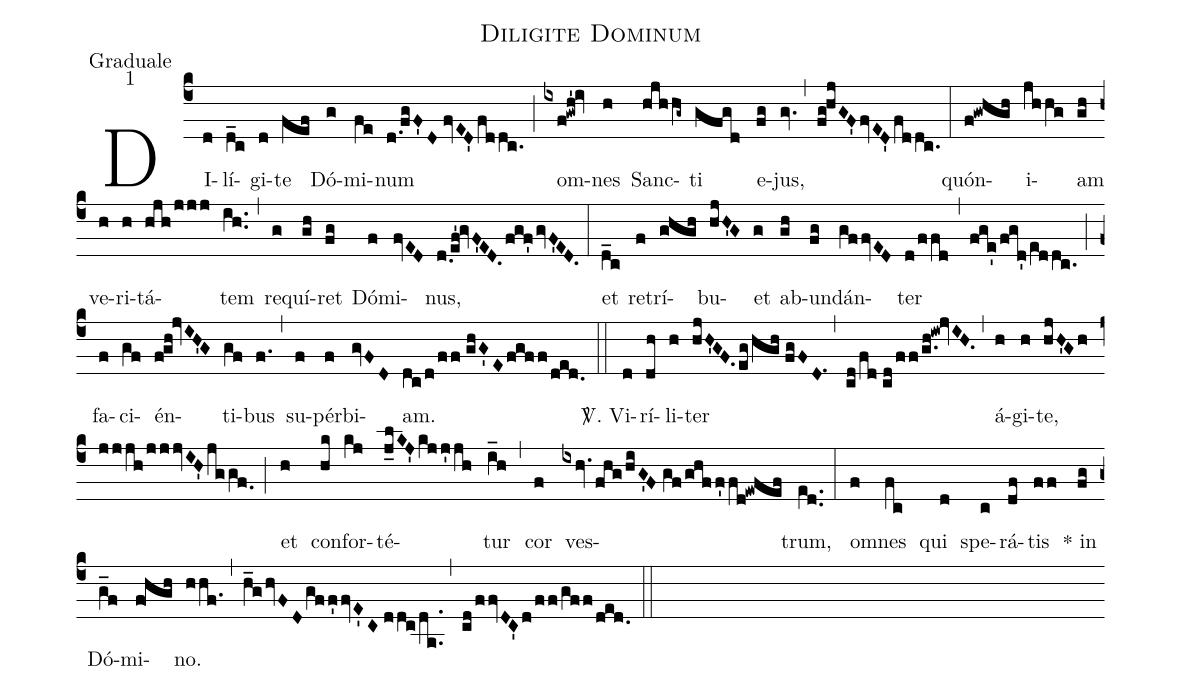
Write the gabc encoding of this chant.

name: Diligite Dominum;
office-part: Graduale;
mode: 1;
%%
(c4) DI(d)lí(d_c)gi(d)te(fef) Dó(g)mi(fe)num(d./[-0.5]fgF'D//fvED'fddc.) (;) om(ixf!gwh'!iv)nes(h) Sanc(hjhhg~)ti(gfgd) e(fg)jus,(gv.) (,) (fg!hjGF'fvED'fddc.) (:)
quón(f!gwhgh)i(jhhg)am(gh) ve(h)ri(h)tá(hjh/jjj)tem(ih..) (,) re(g)quí(gh)ret(fg) Dó(f)mi(fvED)nus,(d.0/[-0.5]ef'!gvF'ED.fgf'gvF'ED.) (:)
et(d_c) re(f)trí(ghgh)bu(hjH'G)et(g) ab(gh)un(fg)dán(gffvED)ter(d/ffd) (,) (fge'/fgd'/e[ll:1]ddc.) (;) fa(f)ci(gf)én(fgh!jvIH'G)ti(gf)bus(f.) (,) su(f)pér(f)bi(gvFD)am.(dc/d/ff//ghG'Efgff/ded.) (::)
<sp>V/</sp>. Vi(d)rí(dh)li(h)ter(hjH'GF.eg/hgh//fgFD.1) (,) (cd/fd//cd/ff/g.h!iw!jvIH.) (,) á(h)gi(h)te,(hjH'Gh/jjjh/jjjvIH'jggf.0) (;) et(h) con(hk)for(kj)té(j_lKJ'kjj'jh)tur(i_h) (,) cor(f) ves(ixhv.fhg/hiG'F//gf/ghff'fd!ewfef)trum,(e[ll:1]d..) (:)
om(f)nes(fc) qui(d) spe(c)rá(df)tis(ff) * in(fg) Dó(g_f)mi(f!hgh)no.(hhf.) (,) (h_ghvFDgff'fvE'C//ddc/da..) (,) (cd/ffvDC'd/ff/gff/ded.) (::)
